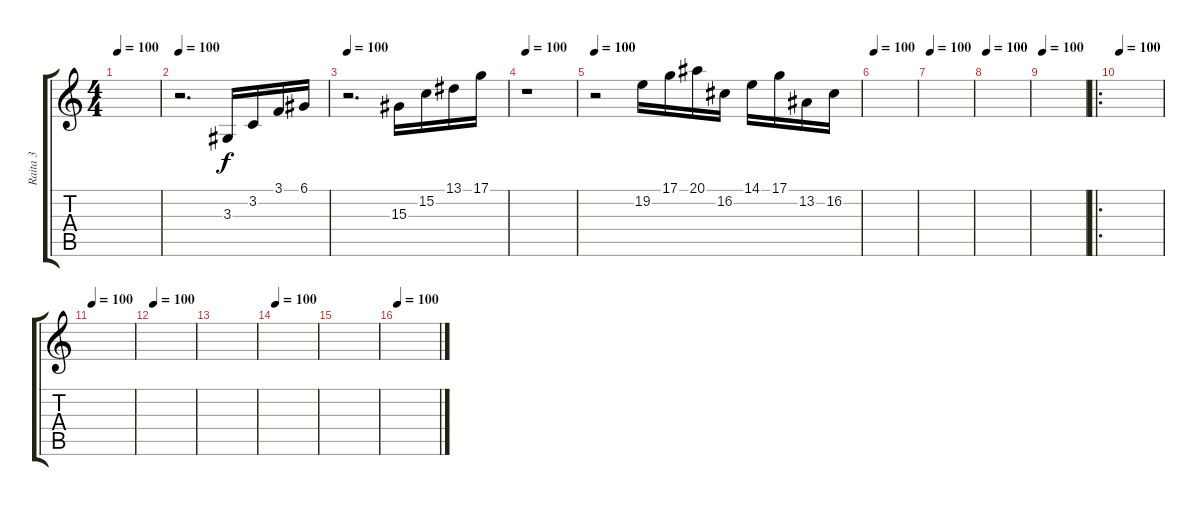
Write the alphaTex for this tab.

\track ("Raita 3" "Raita 3") {instrument harpsichord}
\staff {score tabs}
\tuning (D4 A3 F3 C3 G2 D2) {hide}
\ts (4 4)
\tempo 100
\clef g2
\ks c
|
\tempo 100
r.2{d} 3.3.16 3.2.16 3.1.16 6.1.16 |
\tempo 100
r.2{d} 15.3.16 15.2.16 13.1.16 17.1.16 |
\tempo 100
r.1 |
\tempo 100
r.2 19.2.16 17.1.16 20.1.16 16.2.16 14.1.16 17.1.16 13.2.16 16.2.16 |
\tempo 100
|
\tempo 100
|
\tempo 100
|
\tempo 100
|
\ro
\tempo 100
|
\tempo 100
|
\tempo 100
|
|
\tempo 100
|
|
\tempo 100
